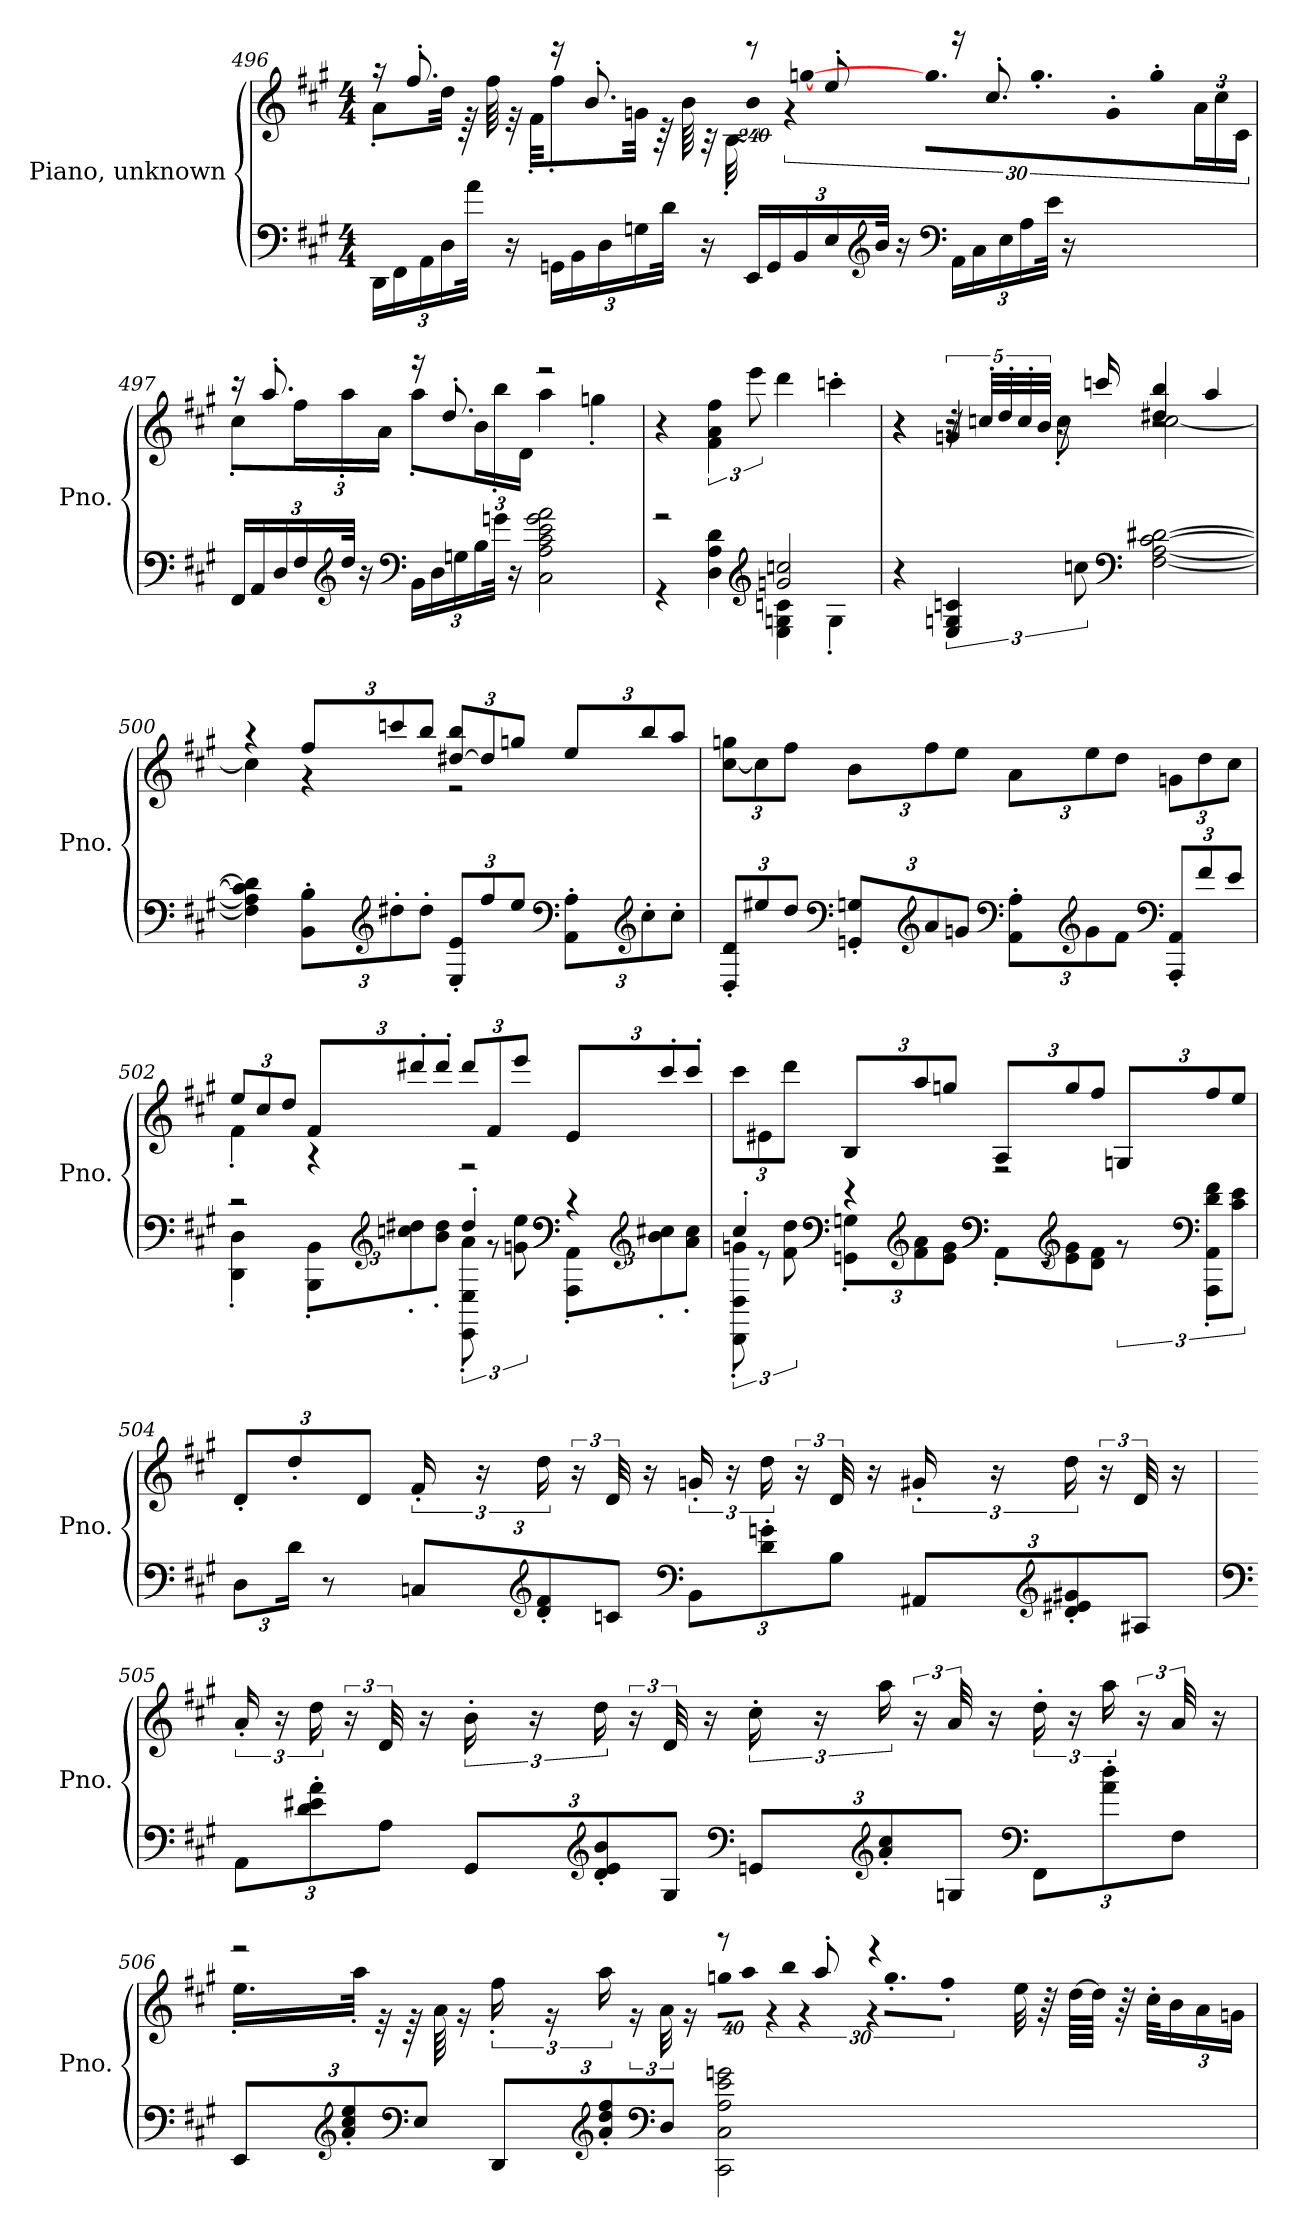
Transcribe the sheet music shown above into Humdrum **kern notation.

**kern	**kern
*part1	*part1
*staff2	*staff1
*I"Piano, unknown	*
*I'Pno.	*
!!LO:LB:g=z
*clefF4	*clefG2
*k[f#c#g#]	*k[f#c#g#]
*M4/4	*M4/4
*Xbrackettup	*
=496	=496
*	*^
24DD\LL	16r	8a'\L
24FF#\	.	.
.	8.ff#'/	.
24AA\	.	.
24D\	.	32dd\Jkk
.	.	64r
48a\JJk	.	.
.	.	64ff#\
16r	.	32r
.	.	32f#'\KKL
24GGn\LL	16r	8ff#'\
24BB\	.	.
.	8.b'/	.
24D\	.	.
24Gn\	.	32gn\Jkk
.	.	64r
48d\JJk	.	.
.	.	64b\
16r	.	32r
.	.	32B'\
!	!	!LO:N:vis=16
24EE/LL	8r	1920%137b\
24GG/	.	.
!	!	!LO:N:vis=64
.	.	960%17r
24BB/	.	.
!	!	!LO:N:vis=64
.	.	[960%17ggn\
.	.	1920ryy
!	!	!LO:N:vis=32.
.	.	1920%103gg\LLL]
24E/	8ee'/	.
!	!	!LO:N:vis=32.
.	.	1920%103gg'\
*clefG2	*	*
48b/JJk	.	.
16r	.	.
!	!	!LO:N:vis=32
.	.	640%23g'\JJ
*clefF4	*	*
24AA\LL	16r	.
.	.	8gg'\
24C#\	.	.
.	8.cc#'/	.
24E\	.	.
24A\	.	.
*	*	*Xbrackettup
.	.	24a\L
48e\JJk	.	.
.	.	24cc#'\
16r	.	.
.	.	24c#\JJ
1920ryy	1920ryy	.
!!LO:LB:g=z	!!
=497	=497	=497
24FF#/LL	16r	8cc#'\L
24AA/	.	.
.	8.aa'/	.
24D/	.	.
24F#/	.	24ff#\L
*clefG2	*	*
48dd/JJk	.	24aa'\
16r	.	.
.	.	24a\JJ
*clefF4	*	*
24BB\LL	16r	8aa'\L
24D\	.	.
.	8.dd'/	.
24Gn\	.	.
24B\	.	24b\L
48gn\JJk	.	24bb'\
16r	.	.
.	.	24d\JJ
2C#\ 2A\ 2c#\ 2e\ 2g\ 2a\	2r	4aa\
.	.	4ggn'\
*	*v	*v
=498	=498
*^	*
2r	4r	4r
*	*	*brackettup
.	4D\ 4A\ 4d\	6f#\ 6a\ 6ff#\
.	.	12eee\
*clefG2	*	*
2gn/ 2ccn/	4E\ 4Gn\ 4cn\	4ddd\
.	4G'\	4cccn'\
*v	*v	*
!!LO:LB:g=z
=499	=499
*	*^
*	*	*^
4r	4r	4r	4r
*brackettup	*	*	*
6E/ 6Gn/ 6cn/	40r	8r	4gn/
.	40ccn'/LLL	.	.
.	40dd'/	.	.
.	40cc'/	.	.
.	40b/JJJ	.	.
.	16r	8cc'\	.
12ccn\	.	.	.
.	16cccn/	.	.
*clefF4	*	*	*
[2F#\ [2A\ [2c\ [2d#X\	4dd#X/ 4bb/	[2cc\	2r
.	4aa/	.	.
*	*	*v	*v
=500	=500	=500
4F#\] 4A\] 4c\] 4d#\]	4r	4cc\]
*Xbrackettup	*Xbrackettup	*
12BB\' 12B\'L	12ff#/L	4r
*clefG2	*	*
12dd#X'\	12cccn/	.
12dd#'\J	12bb/J	.
12E/' 12e/'L	[12dd#X/ 12bb/L	2r
12ff#/	12dd#/]	.
12ee/J	12ggn/J	.
*clefF4	*	*
12AA\' 12A\'L	12ee/L	.
*clefG2	*	*
12cc#'\	12bb/	.
12cc#'\J	12aa/J	.
*	*v	*v
!!LO:LB:g=z
=501	=501
12D/' 12d/'L	[12cc#\ 12ggn\L
12ee#X/	12cc#\]
12dd/J	12ff#\J
*clefF4	*
12GGn/' 12Gn/'L	12b\L
*clefG2	*
12a/	12ff#\
12gn/J	12ee\J
*clefF4	*
12AA\' 12A\'L	12a\L
*clefG2	*
12g\	12ee\
12f#\J	12dd\J
*clefF4	*
12AAA/' 12AA/'L	12gn\L
12f#/	12dd\
12e/J	12cc#\J
!!LO:PB:g=z
=502	=502
*^	*^
2r	4DD\' 4D\'	12ee/L	4f#'\
.	.	12cc#/	.
.	.	12dd/J	.
.	12BBB\' 12BB\'L	12f#/L	4r
*clefG2	*	*	*
.	12ccn\' 12dd#X\'	12ddd#X'/	.
.	12b\' 12dd#\'J	12ddd#'/J	.
*	*brackettup	*	*
4dd#'/	12EE\' 12E\' 12a\'	12ddd#/L	2r
.	12r	12f#/	.
.	12gn\ 12ee\	12eee/J	.
*clefF4	*	*	*
*	*Xbrackettup	*	*
4r	12AAA\' 12AA\'L	12e/L	.
*clefG2	*	*	*
.	12b\' 12cc#X\'	12ccc#'/	.
.	12a\' 12cc#\'J	12ccc#'/J	.
*	*	*v	*v
!!LO:LB:g=z
=503	=503	=503
*	*brackettup	*
4cc#'/	12DD\' 12D\' 12gn\'	12ccc#\L
.	12r	12e#X\
.	12f#\ 12dd\	12ddd\J
*clefF4	*	*
*	*Xbrackettup	*
4r	12GGn\' 12Gn\'L	12B/L
*clefG2	*	*
.	12f#\ 12a\	12aa/
.	12e\ 12g\J	12ggn/J
*clefF4	*	*
2r	12AA'\L	12A/L
*clefG2	*	*
.	12e\ 12g\	12gg/
.	12d\ 12f#\J	12ff#/J
*	*brackettup	*
.	12r	12Gn/L
*clefF4	*	*
.	12AAA\' 12AA\' 12d\' 12f#\'L	12ff#/
.	12c#\ 12e\J	12ee/J
*v	*v	*
!!LO:LB:g=z
=504	=504
*Xbrackettup	*
12D\L	12d'/L
24d\Jk	12dd'/
8r	.
.	12d/J
*	*brackettup
12Cn/L	24f#'/
.	24r
*clefG2	*
12d/' 12f#/'	24dd\
.	24r
12cn/J	48d/
.	16r
*clefF4	*
12BB\L	24gn'/
.	24r
12d\' 12gn\'	24dd\
.	24r
12B\J	48d/
.	16r
12AA#X/L	24g#X'/
.	24r
*clefG2	*
12d/' 12e#X/' 12g#X/'	24dd\
.	24r
12A#X/J	48d/
.	16r
!!LO:LB:g=z
=505	=505
*clefF4	*
12AA\L	24a'/
.	24r
12d\' 12e#X\' 12a\'	24dd\
.	24r
12A\J	48d/
.	16r
12GG#/L	24b'\
.	24r
*clefG2	*
12d/' 12e#/' 12b/'	24dd\
.	24r
12G#/J	48d/
.	16r
*clefF4	*
12GGn/L	24cc#'\
.	24r
*clefG2	*
12a/' 12cc#/'	24aa\
.	24r
12Gn/J	48a/
.	16r
*clefF4	*
12FF#\L	24dd'\
.	24r
12a\' 12dd\'	24aa\
.	24r
12F#\J	48a/
.	16r
!!LO:LB:g=z
=506	=506
*	*^
12EE/L	2r	16.ee'\LL
*clefG2	*	*
12a/' 12cc#/' 12ee/'	.	.
.	.	32aa'\JJk
.	.	32r
.	.	64r
*clefF4	*	*
12E/J	.	.
.	.	64a\
.	.	16r
12DD/L	.	24ff#'\
.	.	24r
*clefG2	*	*
12a/' 12dd/' 12ff#/'	.	24aa\
.	.	24r
*clefF4	*	*
12D/J	.	48a\
.	.	16r
!	!	!LO:N:vis=32
2CC#\ 2C#\ 2A\ 2e\ 2gn\	8r	640%23ggn\LLL
!	!	!LO:N:vis=32
.	.	640%23aa\JJJ
!	!	!LO:N:vis=64
.	.	960%17r
!	!	!LO:N:vis=64
.	.	960%17bb\
!	!	!LO:N:vis=32
.	.	640%23r
.	8aa'/	.
!	!	!LO:N:vis=64
.	.	960%17r
!	!	!LO:N:vis=32.
.	.	1920%103gg'\LLL
!	!	!LO:N:vis=32
.	.	640%23ff#'\JJJ
.	4r	.
.	.	32ee\
.	.	64r
.	.	[64dd\LLLL
.	.	64dd\JJJJ]
.	.	64r
.	.	32cc#'\KLL
*	*	*Xbrackettup
.	.	24b\
.	.	24a\
.	.	24gn\JJ
1920ryy	1920ryy	.
*	*v	*v
=	=
*-	*-
